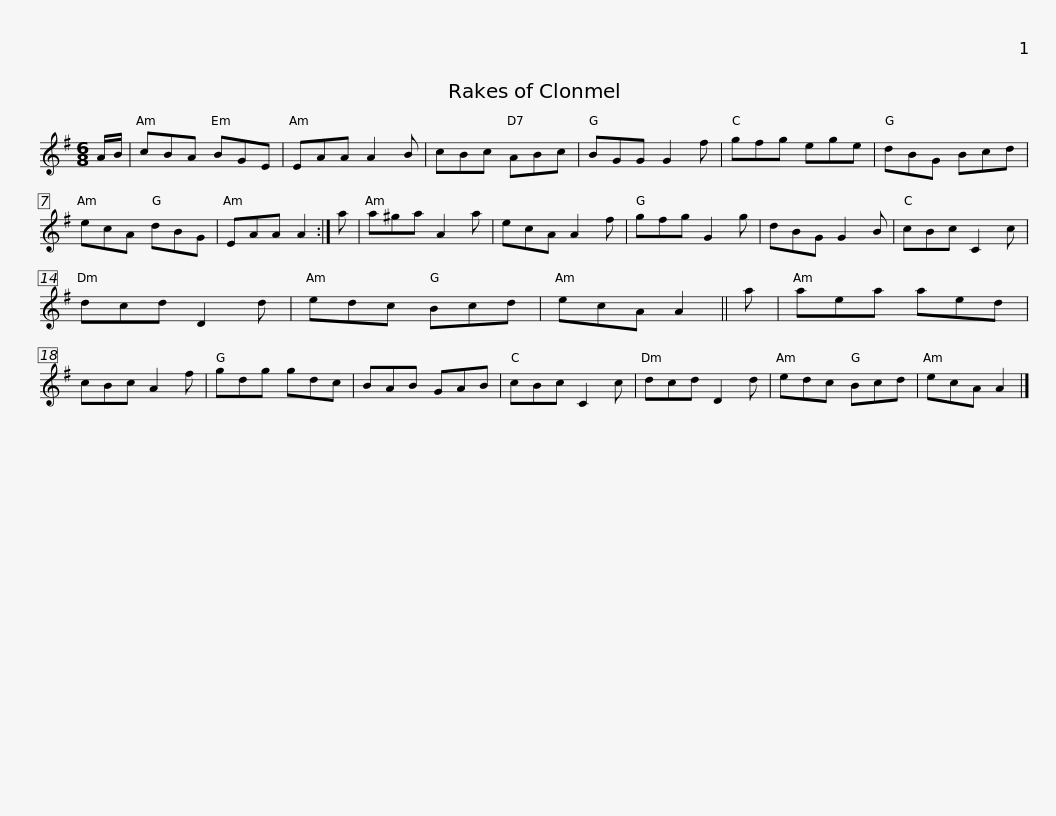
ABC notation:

X:1
L:1/8
M:6/8
I:linebreak $
K:G
V:1 treble
V:1
 A/B/ | cBA BGE | EAA A2 B | cBc ABc | BGG G2 f | %5
 gfg ege | dBG Bcd | ecA dBG |$ EAA A2 :| a | %10
 a^ga A2 a | ecA A2 f | gfg G2 g | dBG G2 B | cBc C2 c | %15
 dcd D2 d | edc Bcd |$ ecA A2 || a | aea aed | %20
 cBc A2 f | gdg gdc | BAB GAB | cBc C2 c | dcd D2 d |$ %25
 edc Bcd | ecA A2 |] %27
